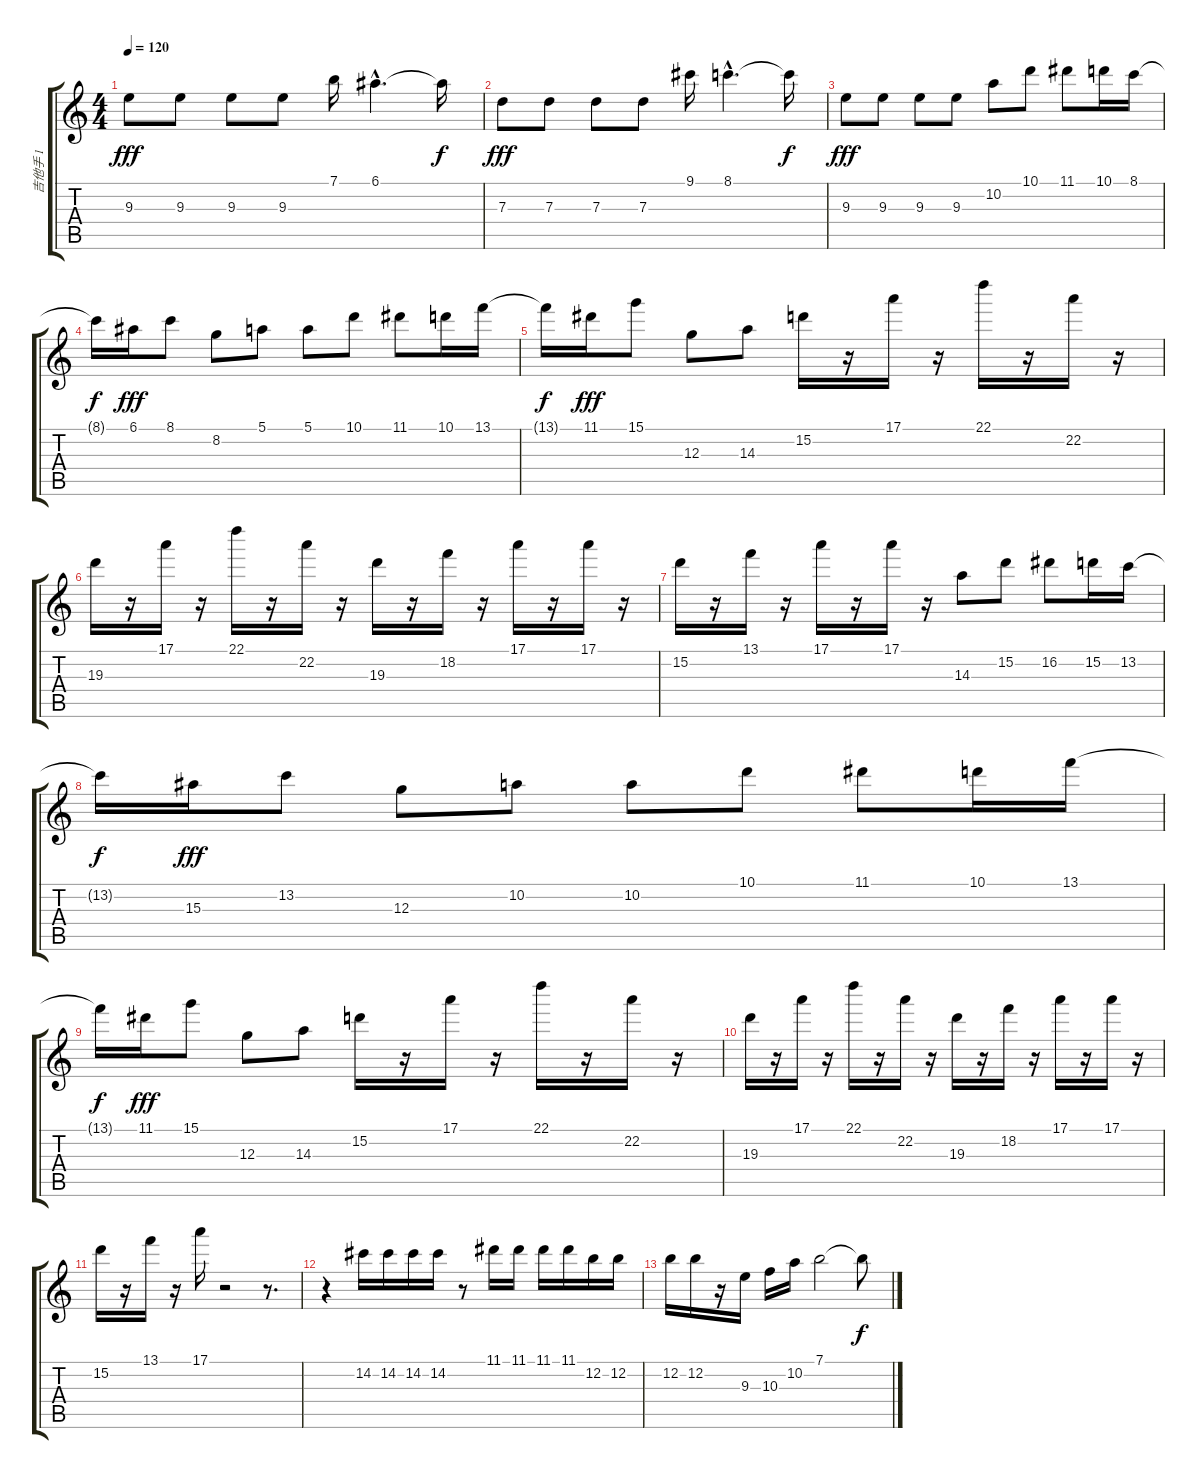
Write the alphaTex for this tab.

\track ("吉他手 1" "吉他手 1") {instrument distortionguitar}
\staff {score tabs}
\tuning (E4 B3 G3 D3 A2 E2) {hide}
\ts (4 4)
\tempo 120
\clef g2
\ks c
9.3.8{dy fff} 9.3.8 9.3.8 9.3.8 7.1.16 6.1{hac}.4{d} 6.1{t}.16{dy f} |
7.3.8{dy fff} 7.3.8 7.3.8 7.3.8 9.1.16 8.1{hac}.4{d} 8.1{t}.16{dy f} |
9.3.8{dy fff} 9.3.8 9.3.8 9.3.8 10.2.8 10.1.8 11.1.8 10.1.16 8.1.16 |
8.1{t}.16{dy f} 6.1.16{dy fff} 8.1.8 8.2.8 5.1.8 5.1.8 10.1.8 11.1.8 10.1.16 13.1.16 |
13.1{t}.16{dy f} 11.1.16{dy fff} 15.1.8 12.3.8 14.3.8 15.2.16 r.16 17.1.16 r.16 22.1.16 r.16 22.2.16 r.16 |
19.3.16 r.16 17.1.16 r.16 22.1.16 r.16 22.2.16 r.16 19.3.16 r.16 18.2.16 r.16 17.1.16 r.16 17.1.16 r.16 |
15.2.16 r.16 13.1.16 r.16 17.1.16 r.16 17.1.16 r.16 14.3.8 15.2.8 16.2.8 15.2.16 13.2.16 |
13.2{t}.16{dy f} 15.3.16{dy fff} 13.2.8 12.3.8 10.2.8 10.2.8 10.1.8 11.1.8 10.1.16 13.1.16 |
13.1{t}.16{dy f} 11.1.16{dy fff} 15.1.8 12.3.8 14.3.8 15.2.16 r.16 17.1.16 r.16 22.1.16 r.16 22.2.16 r.16 |
19.3.16 r.16 17.1.16 r.16 22.1.16 r.16 22.2.16 r.16 19.3.16 r.16 18.2.16 r.16 17.1.16 r.16 17.1.16 r.16 |
15.2.16 r.16 13.1.16 r.16 17.1.16 r.2 r.8{d} |
r.4 14.2.16 14.2.16 14.2.16 14.2.16 r.8 11.1.16 11.1.16 11.1.16 11.1.16 12.2.16 12.2.16 |
12.2.16 12.2.16 r.16 9.3.16 10.3.16 10.2.16 7.1.2 7.1{t}.8{dy f}
